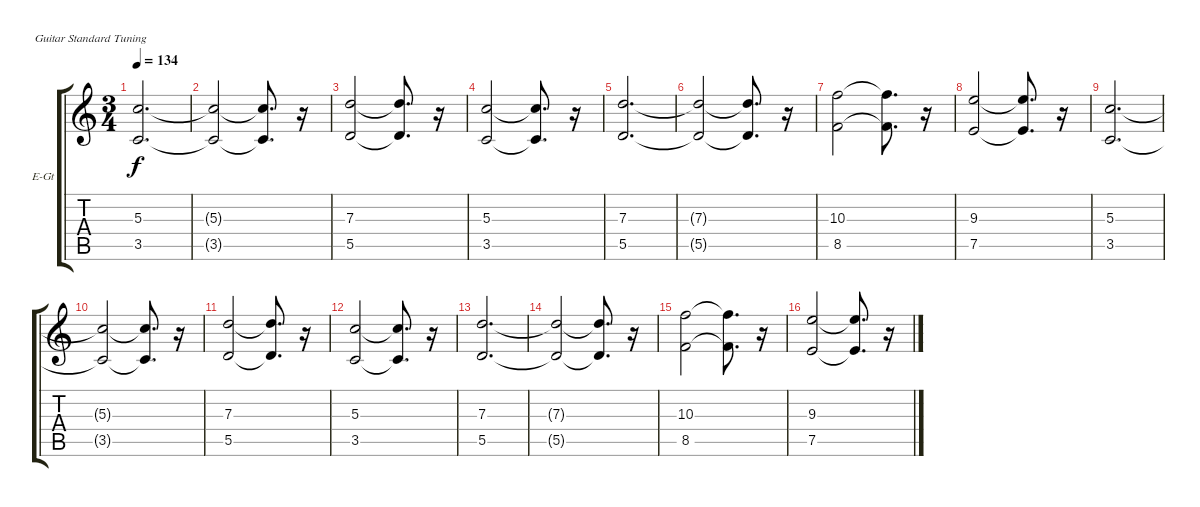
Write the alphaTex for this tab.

\bracketExtendMode groupsimilarinstruments
\firstSystemTrackNameOrientation horizontal
\otherSystemsTrackNameOrientation horizontal
\track ("Guitar" "E-Gt") {instrument overdrivenguitar}
\staff {score tabs}
\tuning (E4 B3 G3 D3 A2 E2)
\ts (3 4)
\tempo 134
\clef g2
\ks c
(5.3 3.5).2{d dy f} |
(5.3{t} 3.5{t}).2 (5.3{t} 3.5{t}).8{d} r.16 |
(7.3 5.5).2 (7.3{t} 5.5{t}).8{d} r.16 |
(5.3 3.5).2 (5.3{t} 3.5{t}).8{d} r.16 |
(7.3 5.5).2{d} |
(7.3{t} 5.5{t}).2 (7.3{t} 5.5{t}).8{d} r.16 |
(10.3 8.5).2 (10.3{t} 8.5{t}).8{d} r.16 |
(9.3 7.5).2 (9.3{t} 7.5{t}).8{d} r.16 |
(5.3 3.5).2{d} |
(5.3{t} 3.5{t}).2 (5.3{t} 3.5{t}).8{d} r.16 |
(7.3 5.5).2 (7.3{t} 5.5{t}).8{d} r.16 |
(5.3 3.5).2 (5.3{t} 3.5{t}).8{d} r.16 |
(7.3 5.5).2{d} |
(7.3{t} 5.5{t}).2 (7.3{t} 5.5{t}).8{d} r.16 |
(10.3 8.5).2 (10.3{t} 8.5{t}).8{d} r.16 |
(9.3 7.5).2 (9.3{t} 7.5{t}).8{d} r.16
